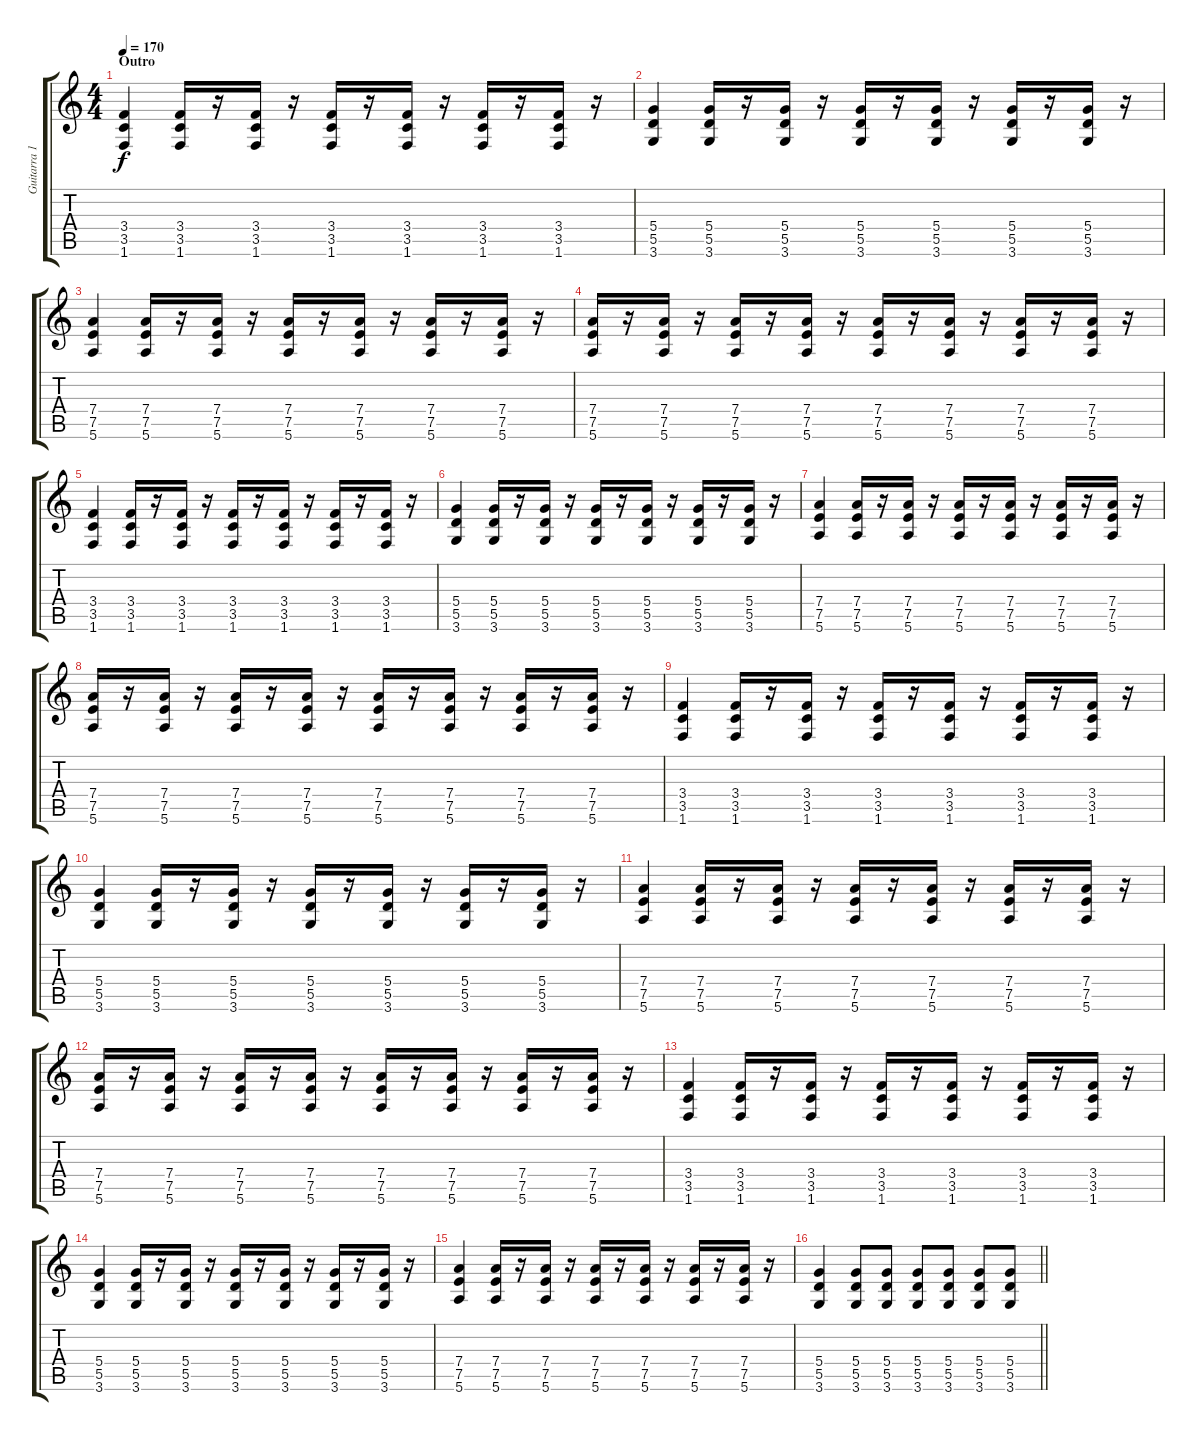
\track ("Guitarra 1 - Mathias" "Guitarra 1") {instrument distortionguitar}
\staff {score tabs}
\tuning (E4 B3 G3 D3 A2 E2) {hide}
\ts (4 4)
\section ("" "Outro")
\tempo 170
\clef g2
\ks c
(3.4 3.5 1.6).4{dy f} (3.4 3.5 1.6).16 r.16 (3.4 3.5 1.6).16 r.16 (3.4 3.5 1.6).16 r.16 (3.4 3.5 1.6).16 r.16 (3.4 3.5 1.6).16 r.16 (3.4 3.5 1.6).16 r.16 |
(5.4 5.5 3.6).4 (5.4 5.5 3.6).16 r.16 (5.4 5.5 3.6).16 r.16 (5.4 5.5 3.6).16 r.16 (5.4 5.5 3.6).16 r.16 (5.4 5.5 3.6).16 r.16 (5.4 5.5 3.6).16 r.16 |
(7.4 7.5 5.6).4 (7.4 7.5 5.6).16 r.16 (7.4 7.5 5.6).16 r.16 (7.4 7.5 5.6).16 r.16 (7.4 7.5 5.6).16 r.16 (7.4 7.5 5.6).16 r.16 (7.4 7.5 5.6).16 r.16 |
(7.4 7.5 5.6).16 r.16 (7.4 7.5 5.6).16 r.16 (7.4 7.5 5.6).16 r.16 (7.4 7.5 5.6).16 r.16 (7.4 7.5 5.6).16 r.16 (7.4 7.5 5.6).16 r.16 (7.4 7.5 5.6).16 r.16 (7.4 7.5 5.6).16 r.16 |
(3.4 3.5 1.6).4 (3.4 3.5 1.6).16 r.16 (3.4 3.5 1.6).16 r.16 (3.4 3.5 1.6).16 r.16 (3.4 3.5 1.6).16 r.16 (3.4 3.5 1.6).16 r.16 (3.4 3.5 1.6).16 r.16 |
(5.4 5.5 3.6).4 (5.4 5.5 3.6).16 r.16 (5.4 5.5 3.6).16 r.16 (5.4 5.5 3.6).16 r.16 (5.4 5.5 3.6).16 r.16 (5.4 5.5 3.6).16 r.16 (5.4 5.5 3.6).16 r.16 |
(7.4 7.5 5.6).4 (7.4 7.5 5.6).16 r.16 (7.4 7.5 5.6).16 r.16 (7.4 7.5 5.6).16 r.16 (7.4 7.5 5.6).16 r.16 (7.4 7.5 5.6).16 r.16 (7.4 7.5 5.6).16 r.16 |
(7.4 7.5 5.6).16 r.16 (7.4 7.5 5.6).16 r.16 (7.4 7.5 5.6).16 r.16 (7.4 7.5 5.6).16 r.16 (7.4 7.5 5.6).16 r.16 (7.4 7.5 5.6).16 r.16 (7.4 7.5 5.6).16 r.16 (7.4 7.5 5.6).16 r.16 |
(3.4 3.5 1.6).4 (3.4 3.5 1.6).16 r.16 (3.4 3.5 1.6).16 r.16 (3.4 3.5 1.6).16 r.16 (3.4 3.5 1.6).16 r.16 (3.4 3.5 1.6).16 r.16 (3.4 3.5 1.6).16 r.16 |
(5.4 5.5 3.6).4 (5.4 5.5 3.6).16 r.16 (5.4 5.5 3.6).16 r.16 (5.4 5.5 3.6).16 r.16 (5.4 5.5 3.6).16 r.16 (5.4 5.5 3.6).16 r.16 (5.4 5.5 3.6).16 r.16 |
(7.4 7.5 5.6).4 (7.4 7.5 5.6).16 r.16 (7.4 7.5 5.6).16 r.16 (7.4 7.5 5.6).16 r.16 (7.4 7.5 5.6).16 r.16 (7.4 7.5 5.6).16 r.16 (7.4 7.5 5.6).16 r.16 |
(7.4 7.5 5.6).16 r.16 (7.4 7.5 5.6).16 r.16 (7.4 7.5 5.6).16 r.16 (7.4 7.5 5.6).16 r.16 (7.4 7.5 5.6).16 r.16 (7.4 7.5 5.6).16 r.16 (7.4 7.5 5.6).16 r.16 (7.4 7.5 5.6).16 r.16 |
(3.4 3.5 1.6).4 (3.4 3.5 1.6).16 r.16 (3.4 3.5 1.6).16 r.16 (3.4 3.5 1.6).16 r.16 (3.4 3.5 1.6).16 r.16 (3.4 3.5 1.6).16 r.16 (3.4 3.5 1.6).16 r.16 |
(5.4 5.5 3.6).4 (5.4 5.5 3.6).16 r.16 (5.4 5.5 3.6).16 r.16 (5.4 5.5 3.6).16 r.16 (5.4 5.5 3.6).16 r.16 (5.4 5.5 3.6).16 r.16 (5.4 5.5 3.6).16 r.16 |
(7.4 7.5 5.6).4 (7.4 7.5 5.6).16 r.16 (7.4 7.5 5.6).16 r.16 (7.4 7.5 5.6).16 r.16 (7.4 7.5 5.6).16 r.16 (7.4 7.5 5.6).16 r.16 (7.4 7.5 5.6).16 r.16 |
\barLineRight lightlight
(5.4 5.5 3.6).4 (5.4 5.5 3.6).8 (5.4 5.5 3.6).8 (5.4 5.5 3.6).8 (5.4 5.5 3.6).8 (5.4 5.5 3.6).8 (5.4 5.5 3.6).8
